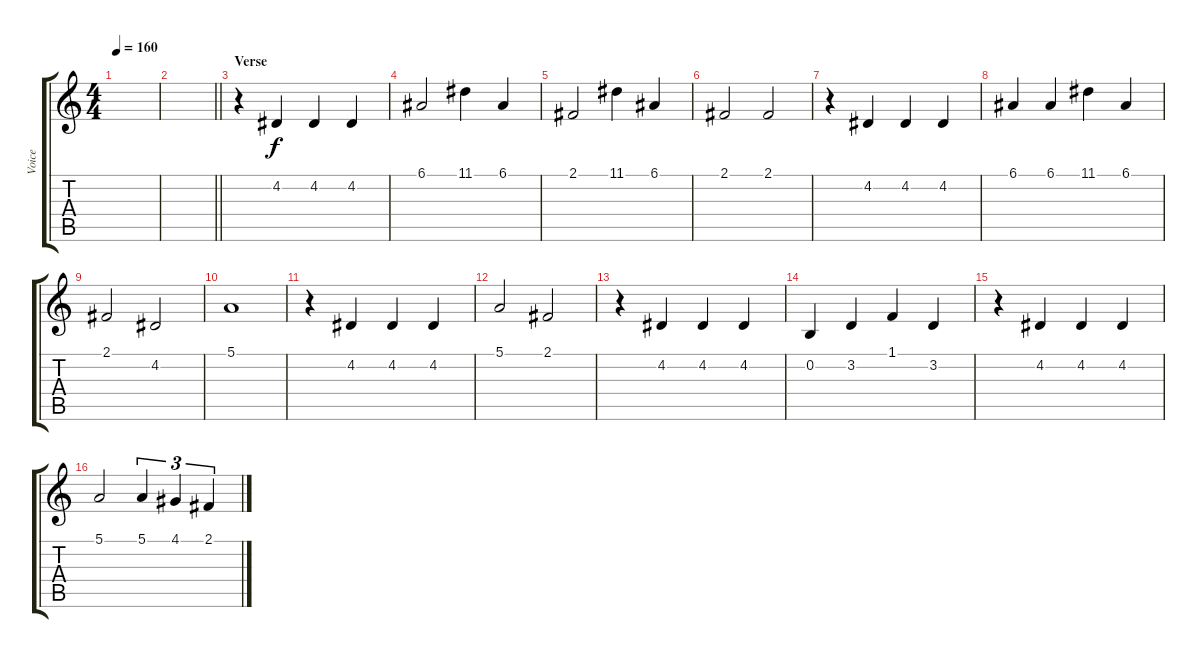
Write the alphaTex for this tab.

\track ("Voice " "Voice ") {instrument lead6voice}
\staff {score tabs}
\tuning (E4 B3 G3 D3 A2 E2) {hide}
\ts (4 4)
\tempo 160
\clef g2
\ks c
|
\barLineRight lightlight
|
\section ("" "Verse")
r.4 4.2.4 4.2.4 4.2.4 |
6.1.2 11.1.4 6.1.4 |
2.1.2 11.1.4 6.1.4 |
2.1.2 2.1.2 |
r.4 4.2.4 4.2.4 4.2.4 |
6.1.4 6.1.4 11.1.4 6.1.4 |
2.1.2 4.2.2 |
5.1.1 |
r.4 4.2.4 4.2.4 4.2.4 |
5.1.2 2.1.2 |
r.4 4.2.4 4.2.4 4.2.4 |
0.2.4 3.2.4 1.1.4 3.2.4 |
r.4 4.2.4 4.2.4 4.2.4 |
5.1.2 5.1.4{tu (3 2)} 4.1.4{tu (3 2)} 2.1.4{tu (3 2)}
